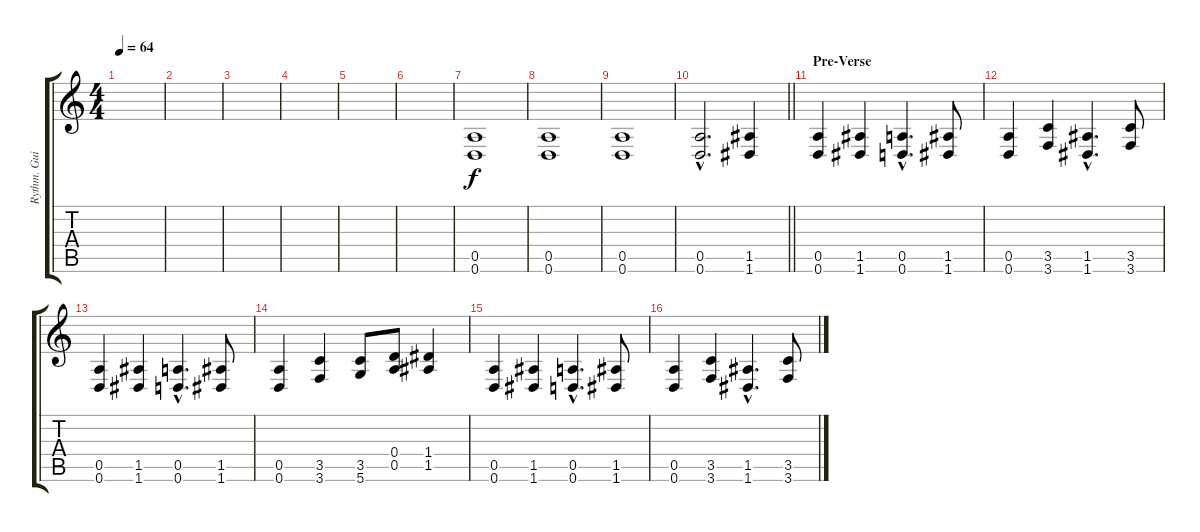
\track ("Rythm. Guitar" "Rythm. Gui") {instrument distortionguitar}
\staff {score tabs}
\tuning (E4 B3 G3 D3 A2 D2) {hide}
\ts (4 4)
\tempo 64
\clef g2
\ks c
|
|
|
|
|
|
(0.5 0.6).1 |
(0.5 0.6).1 |
(0.5 0.6).1 |
\barLineRight lightlight
(0.5{hac} 0.6{hac}).2{d} (1.5 1.6).4 |
\section ("" "Pre-Verse")
(0.5 0.6).4 (1.5 1.6).4 (0.5{hac} 0.6{hac}).4{d} (1.5 1.6).8 |
(0.5 0.6).4 (3.5 3.6).4 (1.5{hac} 1.6{hac}).4{d} (3.5 3.6).8 |
(0.5 0.6).4 (1.5 1.6).4 (0.5{hac} 0.6{hac}).4{d} (1.5 1.6).8 |
(0.5 0.6).4 (3.5 3.6).4 (3.5 5.6).8 (0.4 0.5).8 (1.4 1.5).4 |
(0.5 0.6).4 (1.5 1.6).4 (0.5{hac} 0.6{hac}).4{d} (1.5 1.6).8 |
(0.5 0.6).4 (3.5 3.6).4 (1.5{hac} 1.6{hac}).4{d} (3.5 3.6).8
